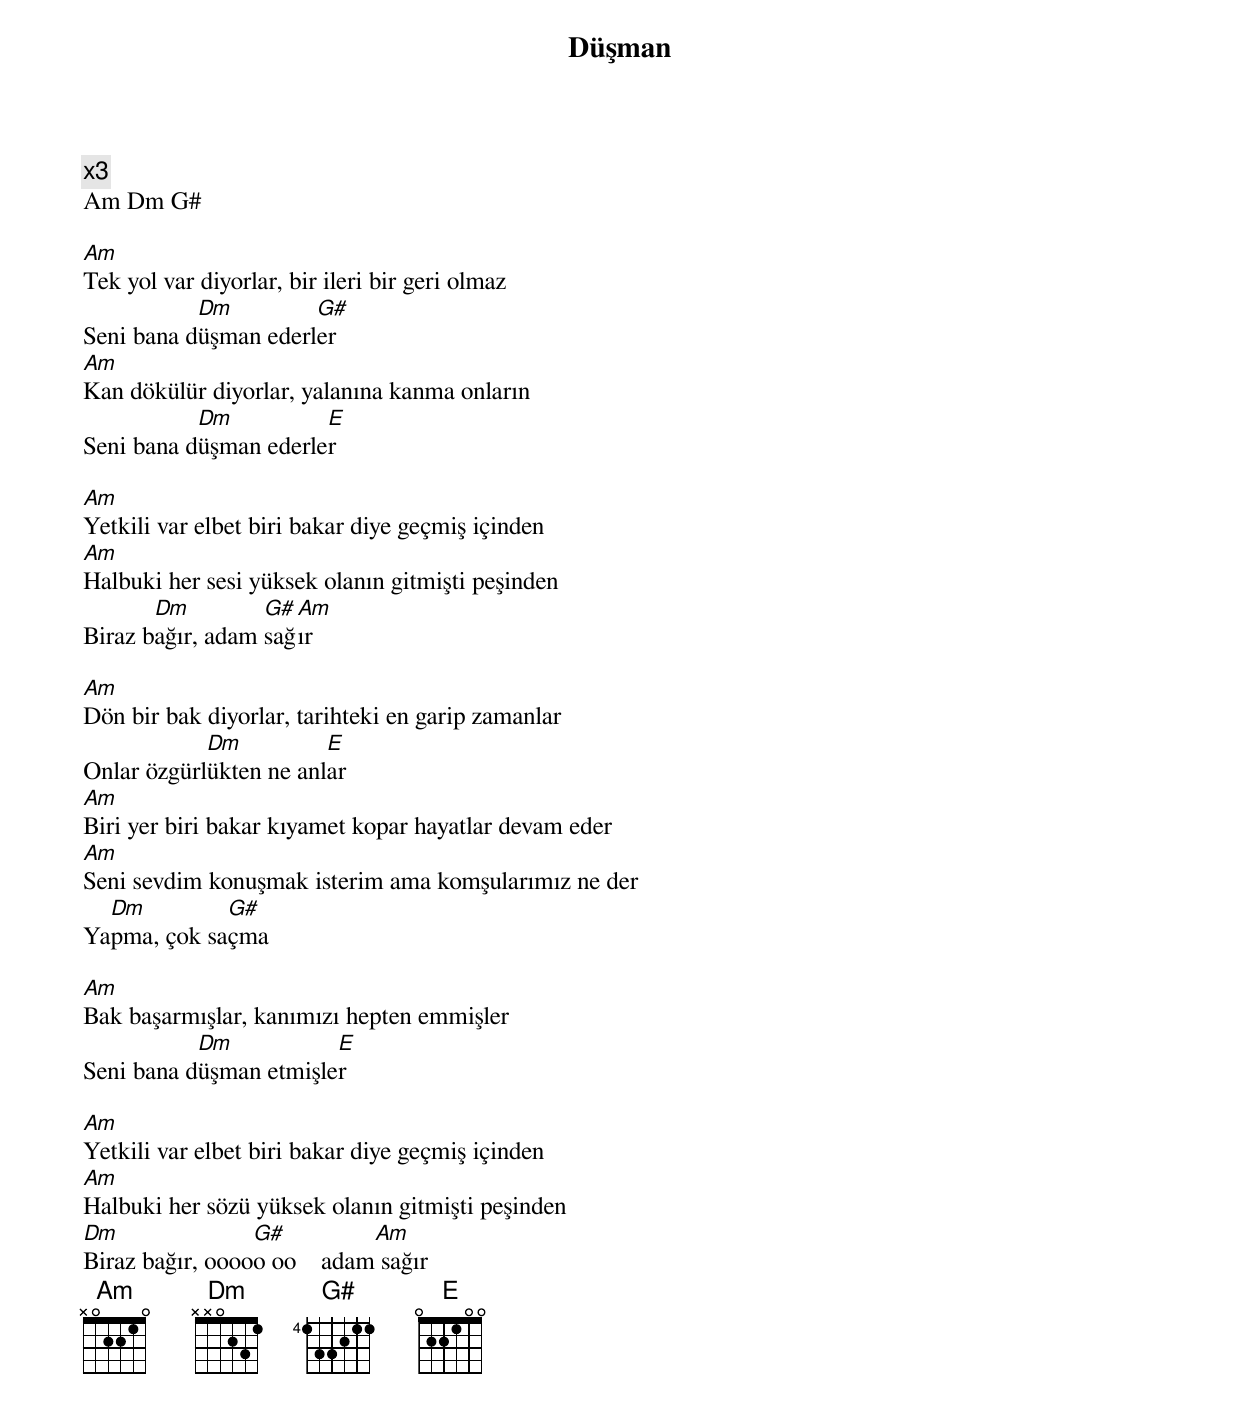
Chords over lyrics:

{title: Düşman}
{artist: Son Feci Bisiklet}

x3
Am Dm G#

Am
Tek yol var diyorlar, bir ileri bir geri olmaz
           Dm         G#
Seni bana düşman ederler
Am
Kan dökülür diyorlar, yalanına kanma onların
           Dm          E
Seni bana düşman ederler

Am
Yetkili var elbet biri bakar diye geçmiş içinden
Am
Halbuki her sesi yüksek olanın gitmişti peşinden
       Dm         G# Am
Biraz bağır, adam sağır

Am
Dön bir bak diyorlar, tarihteki en garip zamanlar
            Dm          E
Onlar özgürlükten ne anlar
Am
Biri yer biri bakar kıyamet kopar hayatlar devam eder
Am
Seni sevdim konuşmak isterim ama komşularımız ne der
  Dm         G#
Yapma, çok saçma

Am
Bak başarmışlar, kanımızı hepten emmişler
           Dm           E
Seni bana düşman etmişler

Am
Yetkili var elbet biri bakar diye geçmiş içinden
Am
Halbuki her sözü yüksek olanın gitmişti peşinden
Dm               G#          Am
Biraz bağır, ooooo oo    adam sağır
